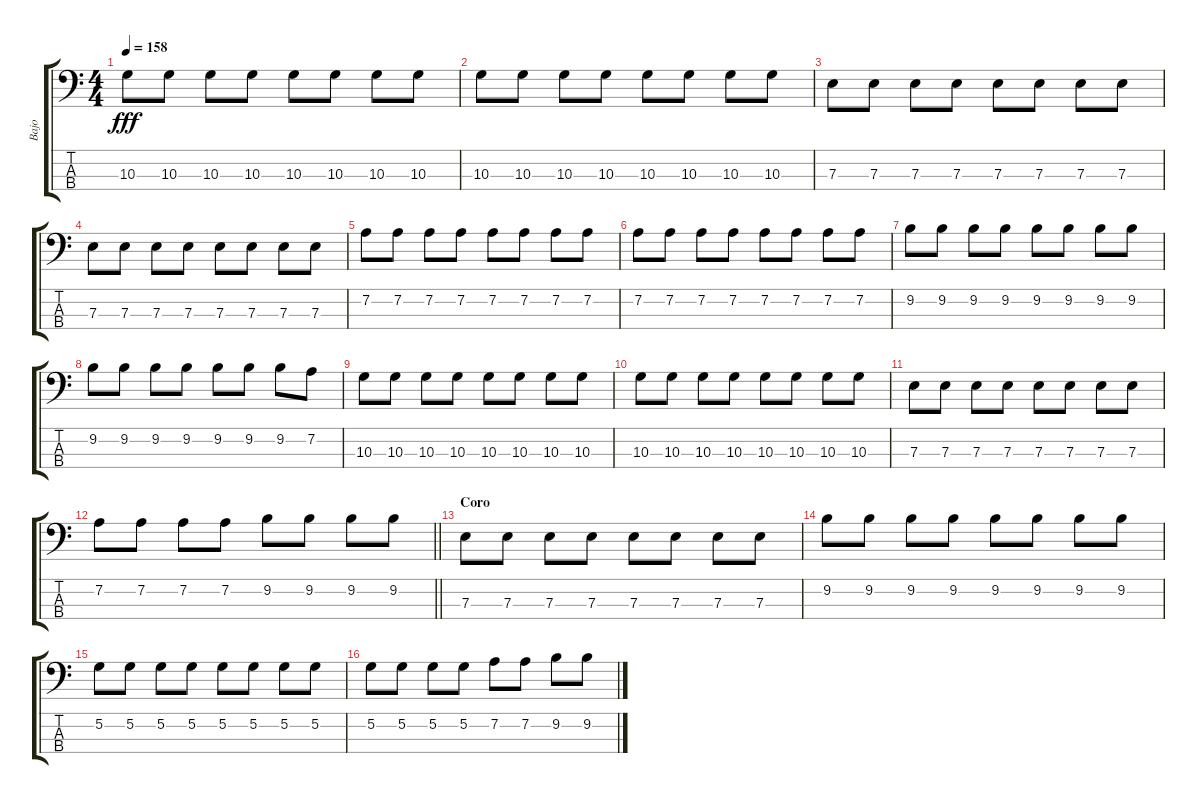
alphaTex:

\track ("Bajo" "Bajo") {instrument electricbasspick}
\staff {score tabs}
\tuning (G2 D2 A1 E1) {hide}
\ts (4 4)
\tempo 158
\clef f4
\ks c
10.3.8{dy fff} 10.3.8 10.3.8 10.3.8 10.3.8 10.3.8 10.3.8 10.3.8 |
10.3.8 10.3.8 10.3.8 10.3.8 10.3.8 10.3.8 10.3.8 10.3.8 |
7.3.8 7.3.8 7.3.8 7.3.8 7.3.8 7.3.8 7.3.8 7.3.8 |
7.3.8 7.3.8 7.3.8 7.3.8 7.3.8 7.3.8 7.3.8 7.3.8 |
7.2.8 7.2.8 7.2.8 7.2.8 7.2.8 7.2.8 7.2.8 7.2.8 |
7.2.8 7.2.8 7.2.8 7.2.8 7.2.8 7.2.8 7.2.8 7.2.8 |
9.2.8 9.2.8 9.2.8 9.2.8 9.2.8 9.2.8 9.2.8 9.2.8 |
9.2.8 9.2.8 9.2.8 9.2.8 9.2.8 9.2.8 9.2.8 7.2.8 |
10.3.8 10.3.8 10.3.8 10.3.8 10.3.8 10.3.8 10.3.8 10.3.8 |
10.3.8 10.3.8 10.3.8 10.3.8 10.3.8 10.3.8 10.3.8 10.3.8 |
7.3.8 7.3.8 7.3.8 7.3.8 7.3.8 7.3.8 7.3.8 7.3.8 |
\barLineRight lightlight
7.2.8 7.2.8 7.2.8 7.2.8 9.2.8 9.2.8 9.2.8 9.2.8 |
\section ("" "Coro")
7.3.8 7.3.8 7.3.8 7.3.8 7.3.8 7.3.8 7.3.8 7.3.8 |
9.2.8 9.2.8 9.2.8 9.2.8 9.2.8 9.2.8 9.2.8 9.2.8 |
5.2.8 5.2.8 5.2.8 5.2.8 5.2.8 5.2.8 5.2.8 5.2.8 |
5.2.8 5.2.8 5.2.8 5.2.8 7.2.8 7.2.8 9.2.8 9.2.8
